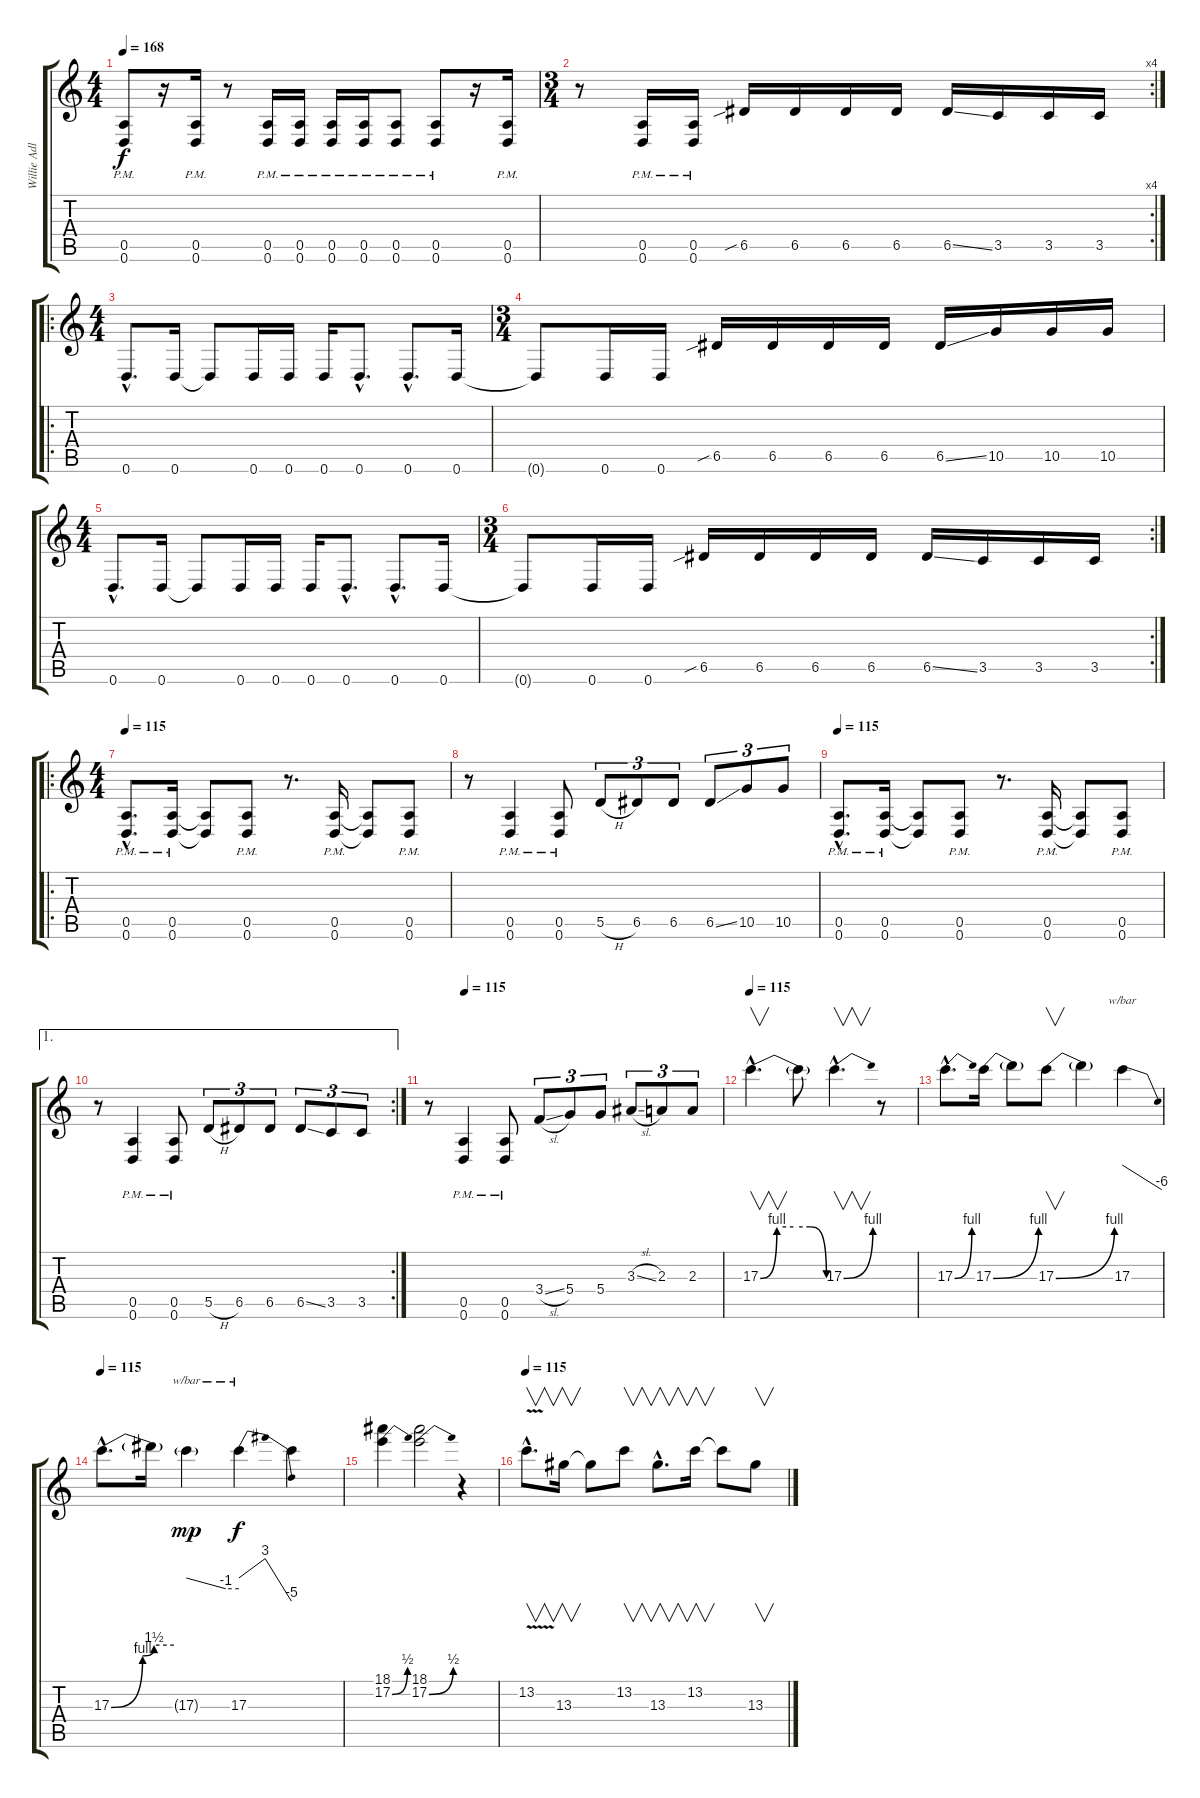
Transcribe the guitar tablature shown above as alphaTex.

\track ("Willie Adler" "Willie Adl") {instrument distortionguitar}
\staff {score tabs}
\tuning (E4 B3 G3 D3 A2 D2) {hide}
\ts (4 4)
\tempo 168
\clef g2
\ks c
(0.5{pm} 0.6{pm}).8{dy f} r.16 (0.5{pm} 0.6{pm}).16 r.8 (0.5{pm} 0.6{pm}).16 (0.5{pm} 0.6{pm}).16 (0.5{pm} 0.6{pm}).16 (0.5{pm} 0.6{pm}).16 (0.5{pm} 0.6{pm}).8 (0.5{pm} 0.6{pm}).8 r.16 (0.5{pm} 0.6{pm}).16 |
\rc 4
\ts (3 4)
r.8 (0.5{pm} 0.6{pm}).16 (0.5{pm} 0.6{pm}).16 6.5{sib}.16 6.5.16 6.5.16 6.5.16 6.5{ss}.16 3.5.16 3.5.16 3.5.16 |
\ro
\ts (4 4)
0.6{hac}.8{d} 0.6.16 0.6{t}.8 0.6.16 0.6.16 0.6.16 0.6{hac}.8{d} 0.6{hac}.8{d} 0.6.16 |
\ts (3 4)
0.6{t}.8 0.6.16 0.6.16 6.5{sib}.16 6.5.16 6.5.16 6.5.16 6.5{ss}.16 10.5.16 10.5.16 10.5.16 |
\ts (4 4)
0.6{hac}.8{d} 0.6.16 0.6{t}.8 0.6.16 0.6.16 0.6.16 0.6{hac}.8{d} 0.6{hac}.8{d} 0.6.16 |
\rc 2
\ts (3 4)
0.6{t}.8 0.6.16 0.6.16 6.5{sib}.16 6.5.16 6.5.16 6.5.16 6.5{ss}.16 3.5.16 3.5.16 3.5.16 |
\ro
\ts (4 4)
\tempo 115
(0.5{hac pm} 0.6{hac pm}).8{d} (0.5{pm} 0.6{pm}).16 (0.5{t} 0.6{t}).8 (0.5{pm} 0.6{pm}).8 r.8{d} (0.5{pm} 0.6{pm}).16 (0.5{t} 0.6{t}).8 (0.5{pm} 0.6{pm}).8 |
r.8 (0.5{pm} 0.6{pm}).4 (0.5{pm} 0.6{pm}).8 5.5{h}.8{tu (3 2)} 6.5.8{tu (3 2)} 6.5.8{tu (3 2)} 6.5{ss}.8{tu (3 2)} 10.5.8{tu (3 2)} 10.5.8{tu (3 2)} |
\tempo 115
(0.5{hac pm} 0.6{hac pm}).8{d} (0.5{pm} 0.6{pm}).16 (0.5{t} 0.6{t}).8 (0.5{pm} 0.6{pm}).8 r.8{d} (0.5{pm} 0.6{pm}).16 (0.5{t} 0.6{t}).8 (0.5{pm} 0.6{pm}).8 |
\ae 1
\rc 2
r.8 (0.5{pm} 0.6{pm}).4 (0.5{pm} 0.6{pm}).8 5.5{h}.8{tu (3 2)} 6.5.8{tu (3 2)} 6.5.8{tu (3 2)} 6.5{ss}.8{tu (3 2)} 3.5.8{tu (3 2)} 3.5.8{tu (3 2)} |
\tempo (115 0.125)
r.8 (0.5{pm} 0.6{pm}).4 (0.5{pm} 0.6{pm}).8 3.4{sl}.8{tu (3 2)} 5.4.8{tu (3 2)} 5.4.8{tu (3 2)} 3.3{sl}.8{tu (3 2)} 2.3.8{tu (3 2)} 2.3.8{tu (3 2)} |
\tempo 115
17.3{be (custom 0 0 15 4 30 4 45 4 60 0) hac}.4{v d} 17.3{t}.8 17.3{be (bend 0 0 60 4) hac}.4{v d} r.8 |
17.3{be (bend 0 0 60 4) hac}.8{d} 17.3{be (bend 0 0 60 4)}.16 17.3{t}.8 17.3{be (bend 0 0 60 4)}.8{v} 17.3{t}.4 17.3.4{tbe (dive default 0 0 60 -24)} |
\tempo 115
17.3{be (custom 0 0 30 4 41 6 60 6) hac}.8{d} 17.3{t}.16 17.3{g}.4{tbe (custom default 0 0 45 -4 60 -4) dy mp} 17.3.4{tbe (dip default 0 0 21 12 30 12 60 -20) dy f} 17.3{t}.4 |
(18.1 17.2{be (bend 0 0 60 2)}).4 (18.1 17.2{be (bend 0 0 60 2)}).2 r.4 |
\tempo 115
13.2{v hac}.8{v d} 13.3.16{v} 13.3{t}.8 13.2.8{v} 13.3{hac}.8{v d} 13.2.16{v} 13.2{t}.8 13.3.8{v}
